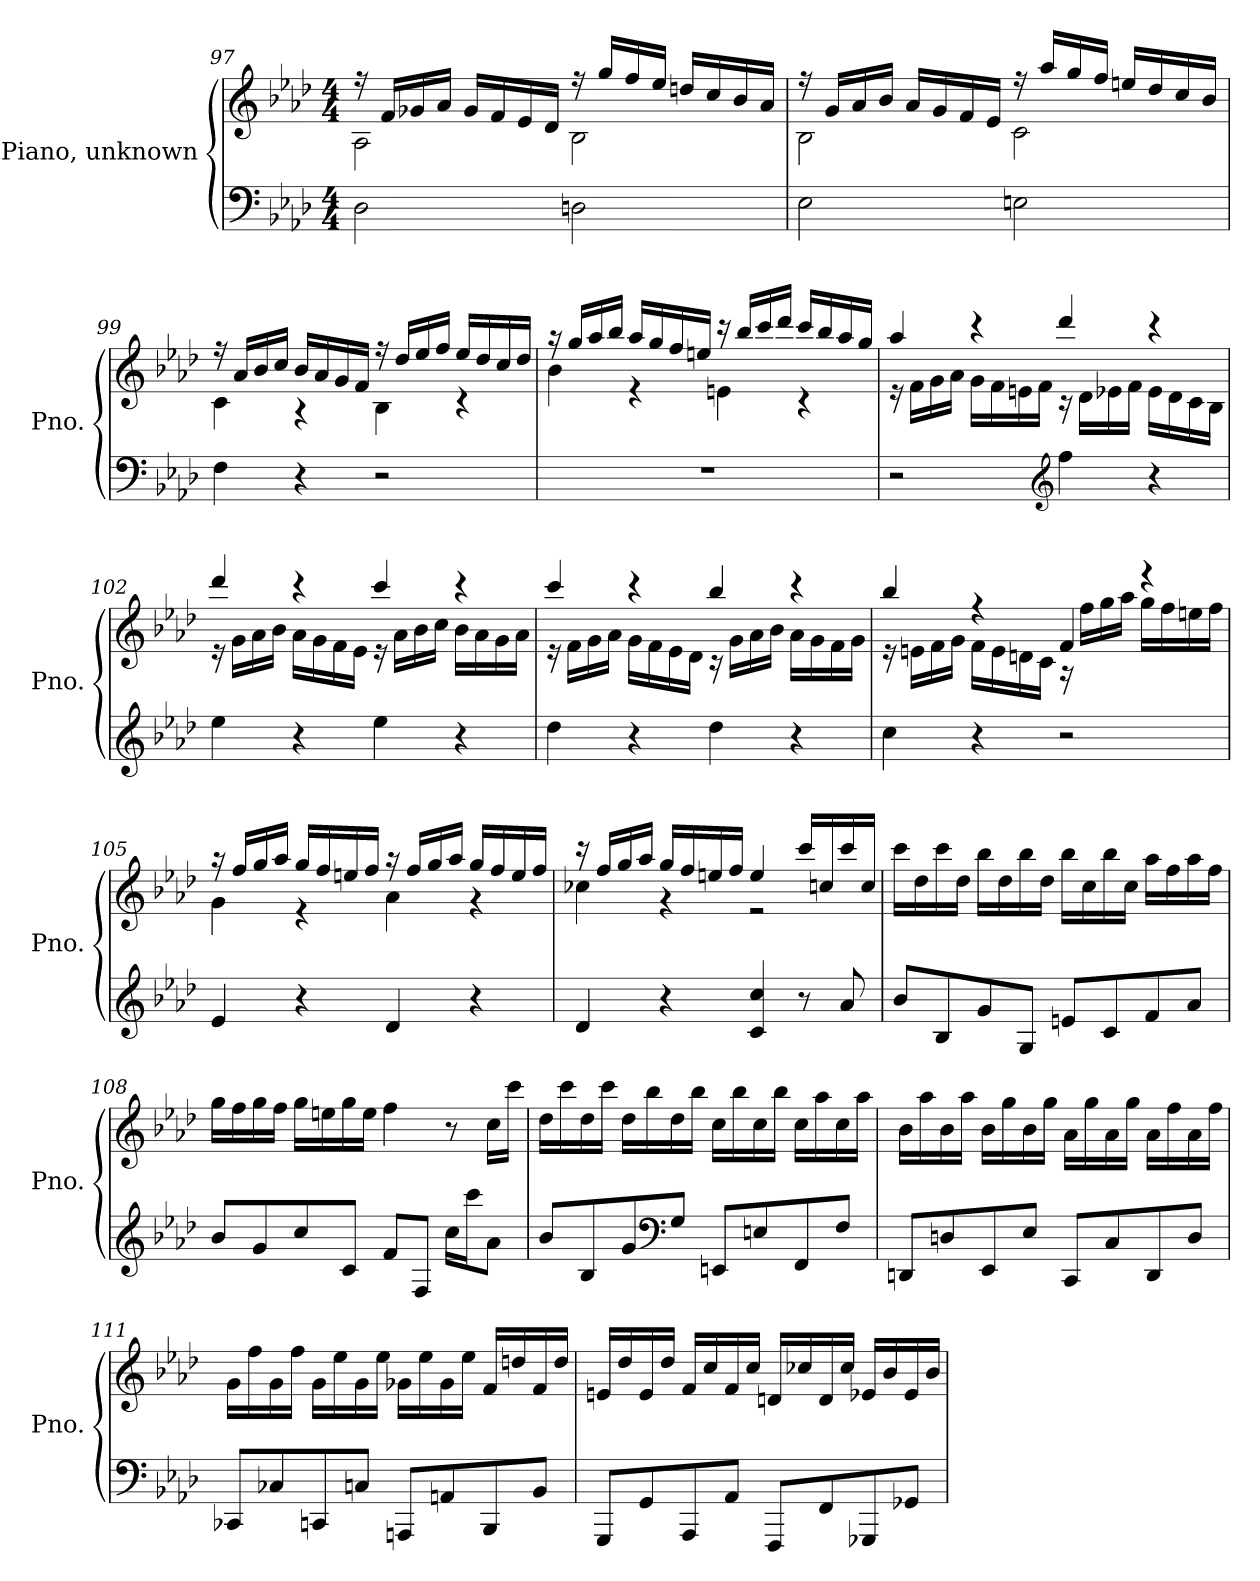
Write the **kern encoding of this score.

**kern	**kern
*part1	*part1
*staff2	*staff1
*I"Piano, unknown	*
*I'Pno.	*
!!LO:LB:g=z
*clefF4	*clefG2
*k[b-e-a-d-]	*k[b-e-a-d-]
*M4/4	*M4/4
=97	=97
*	*^
2D-\	16r	2A-\
.	16f/LL	.
.	16g-X/	.
.	16a-/JJ	.
.	16g-/LL	.
.	16f/	.
.	16e-/	.
.	16d-/JJ	.
2Dn\	16r	2B-\
.	16gg/LL	.
.	16ff/	.
.	16ee-/JJ	.
.	16ddn/LL	.
.	16cc/	.
.	16b-/	.
.	16a-/JJ	.
=98	=98	=98
2E-\	16r	2B-\
.	16g/LL	.
.	16a-/	.
.	16b-/JJ	.
.	16a-/LL	.
.	16g/	.
.	16f/	.
.	16e-/JJ	.
2En\	16r	2c\
.	16aa-/LL	.
.	16gg/	.
.	16ff/JJ	.
.	16een/LL	.
.	16dd-/	.
.	16cc/	.
.	16b-/JJ	.
!!LO:LB:g=z	!!
=99	=99	=99
4F\	16r	4c\
.	16a-/LL	.
.	16b-/	.
.	16cc/JJ	.
4r	16b-/LL	4r
.	16a-/	.
.	16g/	.
.	16f/JJ	.
2r	16r	4B-\
.	16dd-/LL	.
.	16ee-/	.
.	16ff/JJ	.
.	16ee-/LL	4r
.	16dd-/	.
.	16cc/	.
.	16dd-/JJ	.
=100	=100	=100
1r	16r	4b-\
.	16gg/LL	.
.	16aa-/	.
.	16bb-/JJ	.
.	16aa-/LL	4r
.	16gg/	.
.	16ff/	.
.	16een/JJ	.
.	16r	4en\
.	16bb-/LL	.
.	16ccc/	.
.	16ddd-/JJ	.
.	16ccc/LL	4r
.	16bb-/	.
.	16aa-/	.
.	16gg/JJ	.
!!LO:LB:g=z	!!
=101	=101	=101
2r	4aa-/	16r
.	.	16f\LL
.	.	16g\
.	.	16a-\JJ
.	4r	16g\LL
.	.	16f\
.	.	16en\
.	.	16f\JJ
*clefG2	*	*
4ff\	4ddd-/	16r
.	.	16d-\LL
.	.	16e-X\
.	.	16f\JJ
4r	4r	16e-\LL
.	.	16d-\
.	.	16c\
.	.	16B-\JJ
=102	=102	=102
4ee-\	4ddd-/	16r
.	.	16g\LL
.	.	16a-\
.	.	16b-\JJ
4r	4r	16a-\LL
.	.	16g\
.	.	16f\
.	.	16e-\JJ
4ee-\	4ccc/	16r
.	.	16a-\LL
.	.	16b-\
.	.	16cc\JJ
4r	4r	16b-\LL
.	.	16a-\
.	.	16g\
.	.	16a-\JJ
!!LO:LB:g=z	!!
=103	=103	=103
4dd-\	4ccc/	16r
.	.	16f\LL
.	.	16g\
.	.	16a-\JJ
4r	4r	16g\LL
.	.	16f\
.	.	16e-\
.	.	16d-\JJ
4dd-\	4bb-/	16r
.	.	16g\LL
.	.	16a-\
.	.	16b-\JJ
4r	4r	16a-\LL
.	.	16g\
.	.	16f\
.	.	16g\JJ
=104	=104	=104
4cc\	4bb-/	16r
.	.	16en\LL
.	.	16f\
.	.	16g\JJ
4r	4r	16f\LL
.	.	16e\
.	.	16dn\
.	.	16c\JJ
2r	4f/	16r
.	.	16ff\LL
.	.	16gg\
.	.	16aa-\JJ
.	4r	16gg\LL
.	.	16ff\
.	.	16een\
.	.	16ff\JJ
!!LO:LB:g=z	!!
=105	=105	=105
4e-/	16r	4g\
.	16ff/LL	.
.	16gg/	.
.	16aa-/JJ	.
4r	16gg/LL	4r
.	16ff/	.
.	16een/	.
.	16ff/JJ	.
4d-/	16r	4a-\
.	16ff/LL	.
.	16gg/	.
.	16aa-/JJ	.
4r	16gg/LL	4r
.	16ff/	.
.	16ee/	.
.	16ff/JJ	.
=106	=106	=106
4d-/	16r	4cc-X\
.	16ff/LL	.
.	16gg/	.
.	16aa-/JJ	.
4r	16gg/LL	4r
.	16ff/	.
.	16een/	.
.	16ff/JJ	.
4c/ 4cc/	4ee/	2r
8r	16ccc/LL	.
.	16ccn/	.
8a-/	16ccc/	.
.	16cc/JJ	.
*	*v	*v
!!LO:PB:g=z
=107	=107
8b-/L	16ccc\LL
.	16dd-\
8B-/	16ccc\
.	16dd-\JJ
8g/	16bb-\LL
.	16dd-\
8G/J	16bb-\
.	16dd-\JJ
8en/L	16bb-\LL
.	16cc\
8c/	16bb-\
.	16cc\JJ
8f/	16aa-\LL
.	16ff\
8a-/J	16aa-\
.	16ff\JJ
=108	=108
8b-/L	16gg\LL
.	16ff\
8g/	16gg\
.	16ff\JJ
8cc/	16gg\LL
.	16een\
8c/J	16gg\
.	16ee\JJ
8f/L	4ff\
8F/J	.
16cc\LL	8r
16ccc\J	.
8a-\J	16cc\LL
.	16ccc\JJ
!!LO:LB:g=z
=109	=109
8b-/L	16dd-\LL
.	16ccc\
8B-/	16dd-\
.	16ccc\JJ
8g/	16dd-\LL
.	16bb-\
*clefF4	*
8G/J	16dd-\
.	16bb-\JJ
8EEn/L	16cc\LL
.	16bb-\
8En/	16cc\
.	16bb-\JJ
8FF/	16cc\LL
.	16aa-\
8F/J	16cc\
.	16aa-\JJ
=110	=110
8DDn/L	16b-\LL
.	16aa-\
8Dn/	16b-\
.	16aa-\JJ
8EE-/	16b-\LL
.	16gg\
8E-/J	16b-\
.	16gg\JJ
8CC/L	16a-\LL
.	16gg\
8C/	16a-\
.	16gg\JJ
8DD/	16a-\LL
.	16ff\
8D/J	16a-\
.	16ff\JJ
!!LO:LB:g=z
=111	=111
8CC-X/L	16g\LL
.	16ff\
8C-X/	16g\
.	16ff\JJ
8CCn/	16g\LL
.	16ee-\
8Cn/J	16g\
.	16ee-\JJ
8AAAn/L	16g-X\LL
.	16ee-\
8AAn/	16g-\
.	16ee-\JJ
8BBB-/	16f/LL
.	16ddn/
8BB-/J	16f/
.	16dd/JJ
=112	=112
8GGG/L	16en/LL
.	16dd-/
8GG/	16e/
.	16dd-/JJ
8AAA-/	16f/LL
.	16cc/
8AA-/J	16f/
.	16cc/JJ
8FFF/L	16dn/LL
.	16cc-X/
8FF/	16d/
.	16cc-/JJ
8GGG-X/	16e-X/LL
.	16b-/
8GG-X/J	16e-/
.	16b-/JJ
=	=
*-	*-
